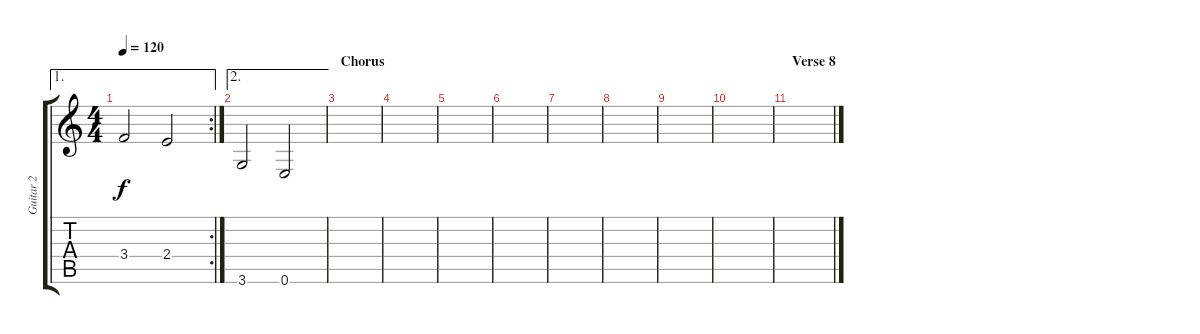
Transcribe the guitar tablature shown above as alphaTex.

\track ("Guitar 2" "Guitar 2") {instrument acousticguitarsteel}
\staff {score tabs}
\tuning (E4 B3 G3 D3 A2 E2) {hide}
\ae 1
\rc 2
\ts (4 4)
\tempo 120
\clef g2
\ks c
3.4.2{dy f} 2.4.2 |
\ae 2
3.6.2 0.6.2 |
\section ("" "Chorus")
|
|
|
|
|
|
|
|
\section ("" "Verse 8")
